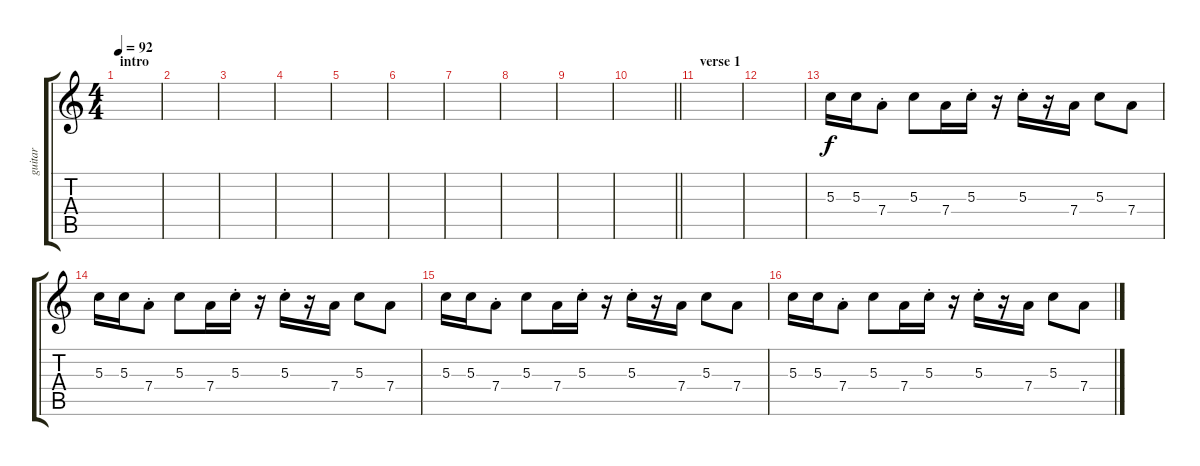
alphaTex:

\track ("guitar" "guitar") {instrument electricguitarjazz}
\staff {score tabs}
\tuning (E4 B3 G3 D3 A2 E2) {hide}
\ts (4 4)
\section ("" "intro")
\tempo 92
\clef g2
\ks c
|
|
|
|
|
|
|
|
|
\barLineRight lightlight
|
\section ("" "verse 1")
|
|
5.3.16 5.3.16 7.4{st}.8 5.3.8 7.4.16 5.3{st}.16 r.16 5.3{st}.16 r.16 7.4.16 5.3.8 7.4.8 |
5.3.16 5.3.16 7.4{st}.8 5.3.8 7.4.16 5.3{st}.16 r.16 5.3{st}.16 r.16 7.4.16 5.3.8 7.4.8 |
5.3.16 5.3.16 7.4{st}.8 5.3.8 7.4.16 5.3{st}.16 r.16 5.3{st}.16 r.16 7.4.16 5.3.8 7.4.8 |
5.3.16 5.3.16 7.4{st}.8 5.3.8 7.4.16 5.3{st}.16 r.16 5.3{st}.16 r.16 7.4.16 5.3.8 7.4.8
